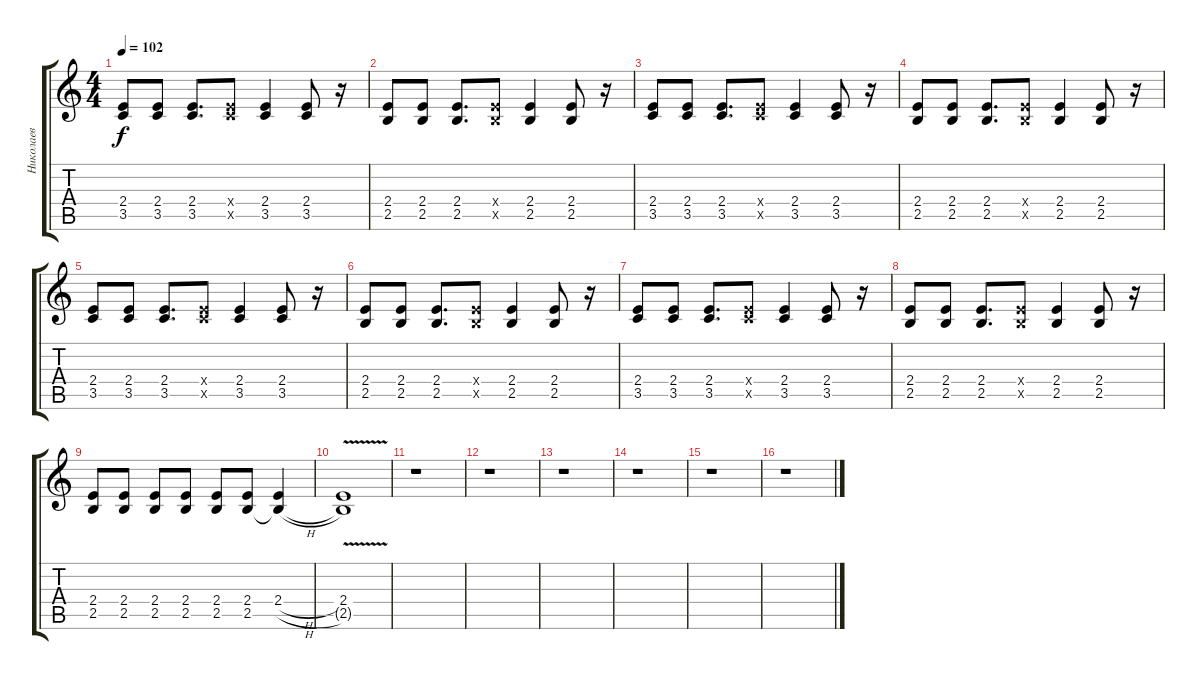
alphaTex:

\track ("Николаев" "Николаев") {instrument overdrivenguitar}
\staff {score tabs}
\tuning (E4 B3 G3 D3 A2 E2) {hide}
\ts (4 4)
\tempo 102
\clef g2
\ks c
(2.4 3.5).8{dy f} (2.4 3.5).8 (2.4 3.5).8{d} (2.4{x} 3.5{x}).8 (2.4 3.5).4 (2.4 3.5).8 r.16 |
(2.4 2.5).8 (2.4 2.5).8 (2.4 2.5).8{d} (2.4{x} 2.5{x}).8 (2.4 2.5).4 (2.4 2.5).8 r.16 |
(2.4 3.5).8 (2.4 3.5).8 (2.4 3.5).8{d} (2.4{x} 3.5{x}).8 (2.4 3.5).4 (2.4 3.5).8 r.16 |
(2.4 2.5).8 (2.4 2.5).8 (2.4 2.5).8{d} (2.4{x} 2.5{x}).8 (2.4 2.5).4 (2.4 2.5).8 r.16 |
(2.4 3.5).8 (2.4 3.5).8 (2.4 3.5).8{d} (2.4{x} 3.5{x}).8 (2.4 3.5).4 (2.4 3.5).8 r.16 |
(2.4 2.5).8 (2.4 2.5).8 (2.4 2.5).8{d} (2.4{x} 2.5{x}).8 (2.4 2.5).4 (2.4 2.5).8 r.16 |
(2.4 3.5).8 (2.4 3.5).8 (2.4 3.5).8{d} (2.4{x} 3.5{x}).8 (2.4 3.5).4 (2.4 3.5).8 r.16 |
(2.4 2.5).8 (2.4 2.5).8 (2.4 2.5).8{d} (2.4{x} 2.5{x}).8 (2.4 2.5).4 (2.4 2.5).8 r.16 |
(2.4 2.5).8 (2.4 2.5).8 (2.4 2.5).8 (2.4 2.5).8 (2.4 2.5).8 (2.4 2.5).8 (2.4{h} 2.5{h t}).4 |
(2.4{v} 2.5{t}).1 |
r.1 |
r.1 |
r.1 |
r.1 |
r.1 |
r.1
